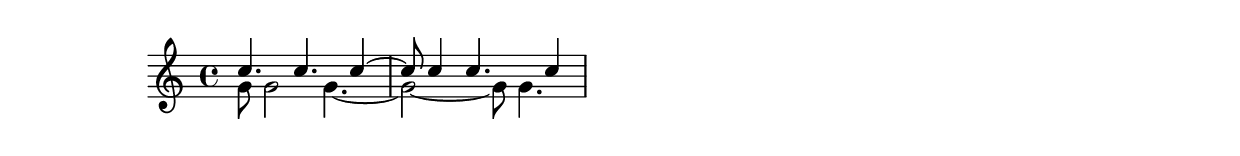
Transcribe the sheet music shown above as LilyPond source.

\version "2.16.0"

\header {
  texidoc = "
Complex completion heads work properly in a polyphonic environment.
"
}

\layout {
  \context {
    \Voice
    \remove "Note_heads_engraver"
    \consists "Completion_heads_engraver"
  }
}

\context Staff \relative c'' <<
  { c4. c c c4 c4. c4 }
  \\
  { g8 g2 g1 g4. }
>>
